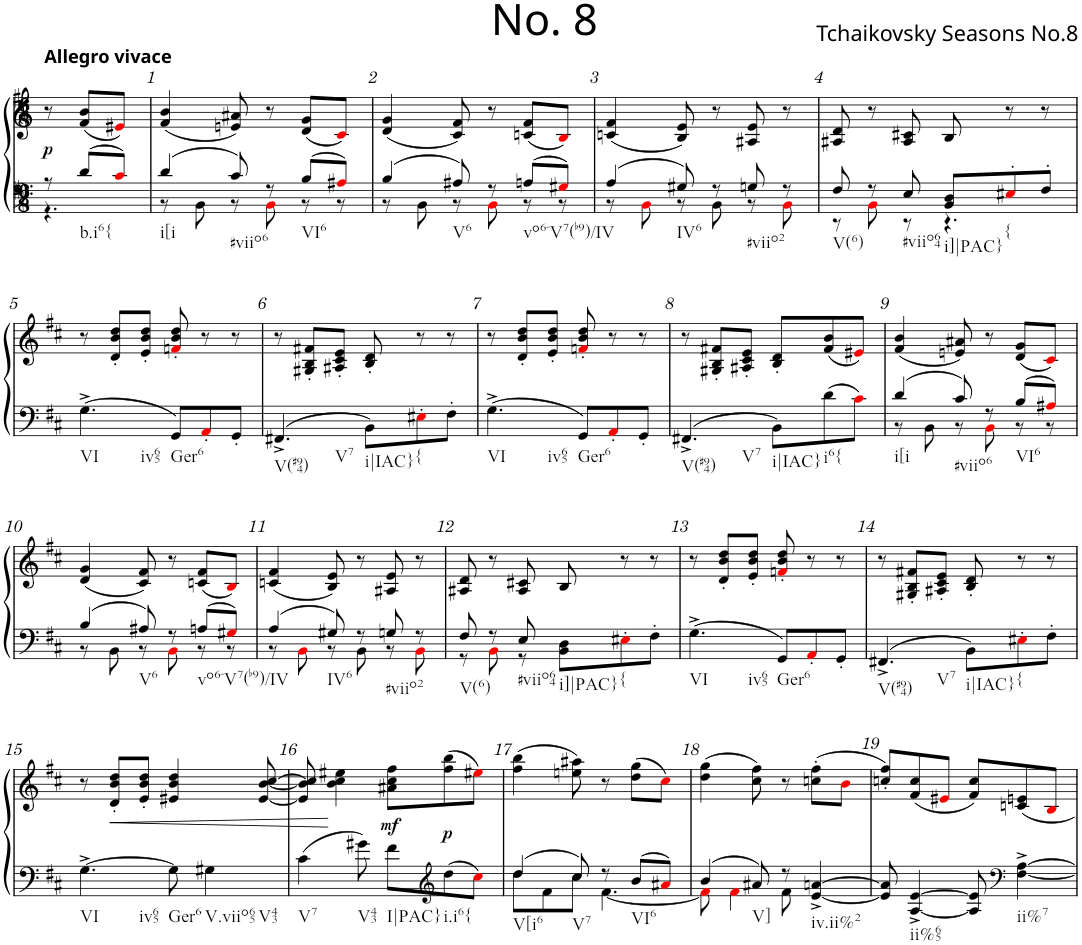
**kern	**kern	**dynam
*part1	*part1	*part1
*staff2	*staff1	*staff1/2
*I"Klavier	*	*
*I'Klav.	*	*
*clefF4	*clefG2	*
*k[f#c#]	*k[f#c#]	*
*D:	*D:	*
*M6/8	*M6/8	*
=	=	=
*^	*	*
!	!	!LO:TX:a:B:t=Allegro vivace	!
!	!	!	!LO:DY:b
8r	4.r	8r	p
!LO:TX:b:t=b.i6{	!	!	!
8d/L	.	(8f#/ 8b/L	.
8c#i/J	.	8e#Xi/J)	.
=1	=1	=1	=1
!LO:TX:b:t=i[i	!	!	!
4d/	8r	(4f#/ 4b/	.
.	8BB\	.	.
!LO:TX:b:t=#viio6	!	!	!
8c#/	8r	8en/ 8a#X/)	.
8r	8BBi\	8r	.
!LO:TX:b:t=VI6	!	!	!
8B/L	8r	(8d/ 8g/L	.
8A#Xi/J	8r	8c#i/J)	.
=2	=2	=2	=2
4B/	8r	(4d/ 4g/	.
.	8BB\	.	.
!LO:TX:b:t=V6	!	!	!
8A#X/	8r	8c#/ 8f#/)	.
8r	8BBi\	8r	.
!LO:TX:b:t=vo6-V7(b9)/IV	!	!	!
8An/L	8r	(8cn/ 8f#/L	.
8G#Xi/J	8r	8Bi/J)	.
=3	=3	=3	=3
4A/	8r	(4cn/ 4f#/	.
.	8BBi\	.	.
!LO:TX:b:t=IV6	!	!	!
8G#X/	8r	8B/ 8e/)	.
8r	8BB\	8r	.
!LO:TX:b:t=#viio2	!	!	!
8Gn/	8r	8A#X/ 8e/	.
8r	8BBi\	8r	.
=4	=4	=4	=4
!LO:TX:b:t=V(6)	!	!	!
8F#/	8r	8A#X/ 8d/	.
8r	8BBi\	8r	.
!LO:TX:b:t=#viio64	!	!	!
8E/	8r	8A#/ 8c#X/	.
!LO:TX:b:t=i]|PAC}	!	!	!
8BB/ 8D/L	4.r	8B/	.
!LO:TX:b:t={	!	!	!
8E#X'i/	.	8r	.
8F#'/J	.	8r	.
*v	*v	*	*
!!LO:LB:g=z
=5	=5	=5
!LO:TX:b:t=VI	!	!
!LO:TX:b:t=iv65	!	!
4.G^\	8r	.
.	8d/' 8b/' 8dd/'L	.
.	8e/' 8b/' 8dd/'J	.
!LO:TX:b:t=Ger6	!	!
8GG/L	8fni/' 8b/' 8dd/'	.
8AA'i/	8r	.
8GG'/J	8r	.
=6	=6	=6
!LO:TX:b:t=V(#94)	!	!
!LO:TX:b:t=V7	!	!
4.FF#X^/	8r	.
.	8G#X/' 8B/' 8f#X/'L	.
.	8A#X/' 8c#/' 8e/'J	.
!LO:TX:b:t=i|IAC}	!	!
8BB\L	8B/' 8d/'	.
!LO:TX:b:t={	!	!
8E#X'i\	8r	.
8F#'\J	8r	.
=7	=7	=7
!LO:TX:b:t=VI	!	!
!LO:TX:b:t=iv65	!	!
4.G^\	8r	.
.	8d/' 8b/' 8dd/'L	.
.	8e/' 8b/' 8dd/'J	.
!LO:TX:b:t=Ger6	!	!
8GG/L	8fni/' 8b/' 8dd/'	.
8AA'i/	8r	.
8GG'/J	8r	.
=8	=8	=8
!LO:TX:b:t=V(#94)	!	!
!LO:TX:b:t=V7	!	!
4.FF#X^/	8r	.
.	8G#X/' 8B/' 8f#X/'L	.
.	8A#X/' 8c#/' 8e/'J	.
!LO:TX:b:t=i|IAC}	!	!
8BB\L	8B/' 8d/'L	.
!LO:TX:b:t=i6{	!	!
8d\	(8f#/ 8b/	.
8c#i\J	8e#Xi/J)	.
=9	=9	=9
*^	*	*
!LO:TX:b:t=i[i	!	!	!
4d/	8r	(4f#/ 4b/	.
.	8BB\	.	.
!LO:TX:b:t=#viio6	!	!	!
8c#/	8r	8en/ 8a#X/)	.
8r	8BBi\	8r	.
!LO:TX:b:t=VI6	!	!	!
8B/L	8r	(8d/ 8g/L	.
8A#Xi/J	8r	8c#i/J)	.
!!LO:LB:g=z
=10	=10	=10	=10
4B/	8r	(4d/ 4g/	.
.	8BB\	.	.
!LO:TX:b:t=V6	!	!	!
8A#X/	8r	8c#/ 8f#/)	.
8r	8BBi\	8r	.
!LO:TX:b:t=vo6-V7(b9)/IV	!	!	!
8An/L	8r	(8cn/ 8f#/L	.
8G#Xi/J	8r	8Bi/J)	.
=11	=11	=11	=11
4A/	8r	(4cn/ 4f#/	.
.	8BBi\	.	.
!LO:TX:b:t=IV6	!	!	!
8G#X/	8r	8B/ 8e/)	.
8r	8BB\	8r	.
!LO:TX:b:t=#viio2	!	!	!
8Gn/	8r	8A#X/ 8e/	.
8r	8BBi\	8r	.
=12	=12	=12	=12
!LO:TX:b:t=V(6)	!	!	!
8F#/	8r	8A#X/ 8d/	.
8r	8BBi\	8r	.
!LO:TX:b:t=#viio64	!	!	!
8E/	8r	8A#/ 8c#X/	.
!LO:TX:b:t=i]|PAC}	!	!	!
8BB\ 8D\L	4.ryy	8B/	.
!LO:TX:b:t={	!	!	!
8E#X'i\	.	8r	.
8F#'\J	.	8r	.
*v	*v	*	*
=13	=13	=13
!LO:TX:b:t=VI	!	!
!LO:TX:b:t=iv65	!	!
4.G^\	8r	.
.	8d/' 8b/' 8dd/'L	.
.	8e/' 8b/' 8dd/'J	.
!LO:TX:b:t=Ger6	!	!
8GG/L	8fni/' 8b/' 8dd/'	.
8AA'i/	8r	.
8GG'/J	8r	.
=14	=14	=14
!LO:TX:b:t=V(#94)	!	!
!LO:TX:b:t=V7	!	!
4.FF#X^/	8r	.
.	8G#X/' 8B/' 8f#X/'L	.
.	8A#X/' 8c#/' 8e/'J	.
!LO:TX:b:t=i|IAC}	!	!
8BB\L	8B/' 8d/'	.
!LO:TX:b:t={	!	!
8E#X'i\	8r	.
8F#'\J	8r	.
!!LO:LB:g=z
=15	=15	=15
!LO:TX:b:t=VI	!	!
!LO:TX:b:t=iv65	!	!
[4.G^\	8r	.
!	!	!LO:HP:b
.	8d/' 8b/' 8dd/'L	<
.	8e/' 8b/' 8dd/'J	.
!LO:TX:b:t=Ger6	!	!
8G\]	4e#X/ 4b/ 4dd/	.
!LO:TX:b:t=V.viio65	!	!
!LO:TX:b:t=V43	!	!
4G#X\	.	.
.	[8e#/ [8b/ [8cc#/	.
=16	=16	=16
!LO:TX:b:t=V7	!	!
4c#\	8e#/] 8b/] 8cc#/]	.
.	4b\ 4cc#\ 4ee#X\	[
!LO:TX:b:t=V43	!	!
8g#X\	.	.
!LO:TX:b:t=I|PAC}	!	!
!	!	!LO:DY:b
8f#\L	8a#X\ 8cc#\ 8ff#\L	mf
*clefG2	*	*
!LO:TX:b:t=i.i6{	!	!
!	!	!LO:DY:b
8dd\	(8ff#\ 8bb\	p
8cc#i\J	8ee#Xi\J)	.
=17	=17	=17
*^	*	*
!LO:TX:b:t=V[i6	!	!	!
4dd/	8dd\L	(4ff#\ 4bb\	.
.	8f#\	.	.
!LO:TX:b:t=V7	!	!	!
8cc#/	8cc#\J	8een\ 8aa#X\)	.
8r	[4.f#\	8r	.
!LO:TX:b:t=VI6	!	!	!
8b/L	.	(8dd\ 8gg\L	.
8a#Xi/J	.	8cc#i\J)	.
=18	=18	=18	=18
4b/	8f#i\]	(4dd\ 4gg\	.
.	4f#i\	.	.
!LO:TX:b:t=V]	!	!	!
8a#X/	.	8cc#\ 8ff#\)	.
8r	8f#\	8r	.
!LO:TX:b:t=iv.ii%2	!	!	!
[4e/^ [4an/^	8ryy	(8ccn\' 8ff#\'L	.
.	8ryy	8bi\J	.
*v	*v	*	*
=19	=19	=19
8e/] 8a/]	8ccn/' 8ff#/'L)	.
!LO:TX:b:t=ii%65	!	!
[4A/^ [4e/^	(8f#/ 8cc/	.
.	8e#Xi/J	.
8A/] 8e/]	8f#/ 8cc/L)	.
*clefF4	*	*
!LO:TX:b:t=ii%7	!	!
[4F#\^ [4A\^	8cn/ 8en/	.
.	8Bi/J	.
=	=	=
*-	*-	*-
